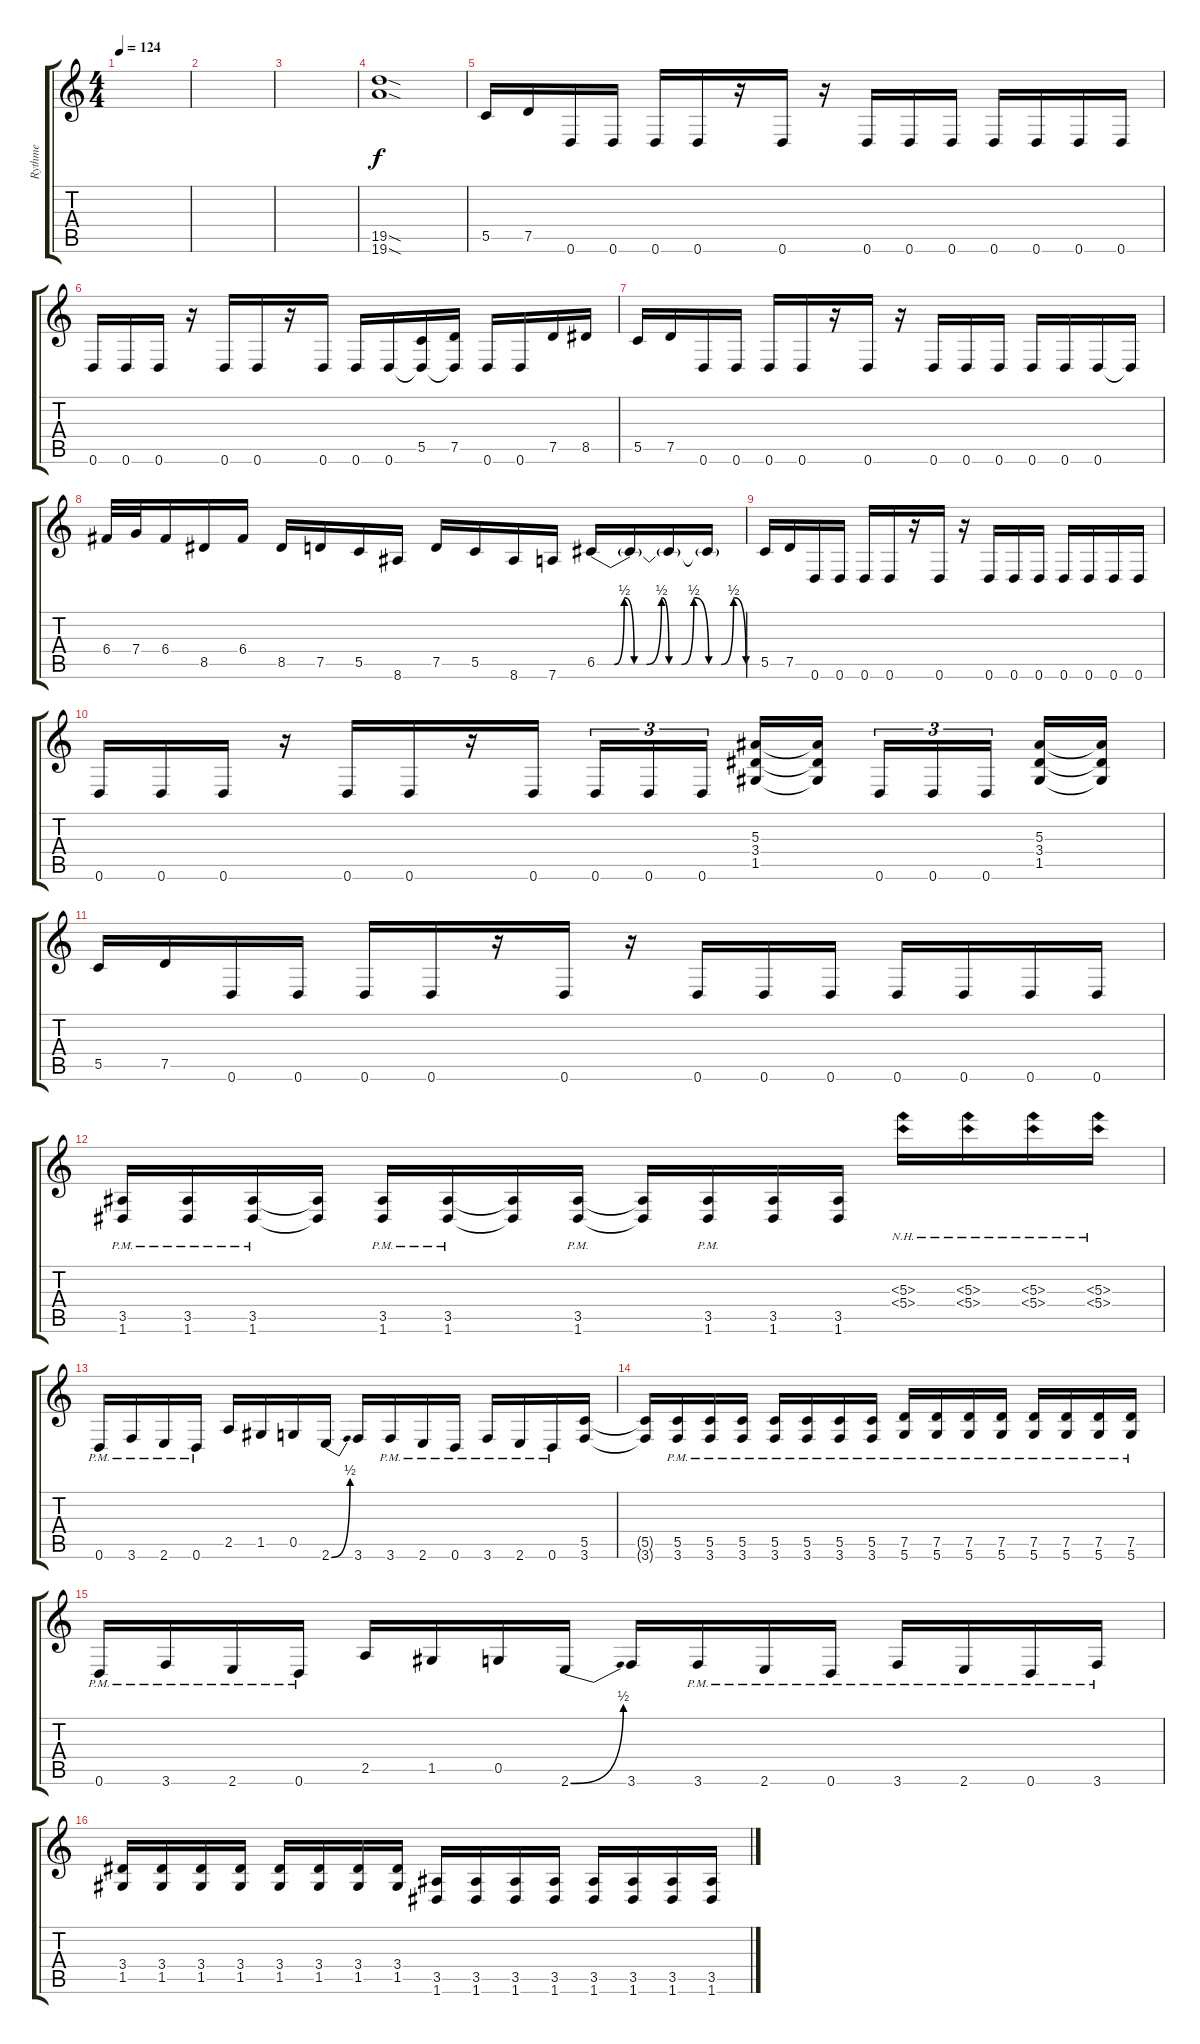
\track ("Rythme" "Rythme") {instrument distortionguitar}
\staff {score tabs}
\tuning (D4 A3 F3 C3 G2 D2) {hide}
\ts (4 4)
\tempo 124
\clef g2
\ks c
|
|
|
(19.5{sod} 19.6{sod}).1 |
5.5.16 7.5.16 0.6.16 0.6.16 0.6.16 0.6.16 r.16 0.6.16 r.16 0.6.16 0.6.16 0.6.16 0.6.16 0.6.16 0.6.16 0.6.16 |
0.6.16 0.6.16 0.6.16 r.16 0.6.16 0.6.16 r.16 0.6.16 0.6.16 0.6.16 (5.5 0.6{t}).16 (7.5 0.6{t}).16 0.6.16 0.6.16 7.5.16 8.5.16 |
5.5.16 7.5.16 0.6.16 0.6.16 0.6.16 0.6.16 r.16 0.6.16 r.16 0.6.16 0.6.16 0.6.16 0.6.16 0.6.16 0.6.16 0.6{t}.16 |
6.4.32 7.4.32 6.4.16 8.5.16 6.4.16 8.5.16 7.5.16 5.5.16 8.6.16 7.5.16 5.5.16 8.6.16 7.6.16 6.5{be (custom 0 0 7 0 11 2 15 0 20 0 26 2 29 0 34 0 39 2 45 0 50 0 55 2 60 0)}.16 6.5{t}.16 6.5{t}.16 6.5{t}.16 |
5.5.16 7.5.16 0.6.16 0.6.16 0.6.16 0.6.16 r.16 0.6.16 r.16 0.6.16 0.6.16 0.6.16 0.6.16 0.6.16 0.6.16 0.6.16 |
0.6.16 0.6.16 0.6.16 r.16 0.6.16 0.6.16 r.16 0.6.16 0.6.16{tu (3 2)} 0.6.16{tu (3 2)} 0.6.16{tu (3 2)} (5.3 3.4 1.5).16 (5.3{t} 3.4{t} 1.5{t}).16 0.6.16{tu (3 2)} 0.6.16{tu (3 2)} 0.6.16{tu (3 2)} (5.3 3.4 1.5).16 (5.3{t} 3.4{t} 1.5{t}).16 |
5.5.16 7.5.16 0.6.16 0.6.16 0.6.16 0.6.16 r.16 0.6.16 r.16 0.6.16 0.6.16 0.6.16 0.6.16 0.6.16 0.6.16 0.6.16 |
(3.5{pm} 1.6{pm}).16 (3.5{pm} 1.6{pm}).16 (3.5{pm} 1.6{pm}).16 (3.5{t} 1.6{t}).16 (3.5{pm} 1.6{pm}).16 (3.5{pm} 1.6{pm}).16 (3.5{t} 1.6{t}).16 (3.5{pm} 1.6{pm}).16 (3.5{t} 1.6{t}).16 (3.5{pm} 1.6{pm}).16 (3.5 1.6).16 (3.5 1.6).16 (5.3{nh} 5.4{nh}).16 (5.3{nh} 5.4{nh}).16 (5.3{nh} 5.4{nh}).16 (5.3{nh} 5.4{nh}).16 |
0.6{pm}.16 3.6{pm}.16 2.6{pm}.16 0.6{pm}.16 2.5.16 1.5.16 0.5.16 2.6{be (bend 0 0 60 2)}.16 3.6.16 3.6{pm}.16 2.6{pm}.16 0.6{pm}.16 3.6{pm}.16 2.6{pm}.16 0.6{pm}.16 (5.5 3.6).16 |
(5.5{t} 3.6{t}).16 (5.5{pm} 3.6{pm}).16 (5.5{pm} 3.6{pm}).16 (5.5{pm} 3.6{pm}).16 (5.5{pm} 3.6{pm}).16 (5.5{pm} 3.6{pm}).16 (5.5{pm} 3.6{pm}).16 (5.5{pm} 3.6{pm}).16 (7.5{pm} 5.6{pm}).16 (7.5{pm} 5.6{pm}).16 (7.5{pm} 5.6{pm}).16 (7.5{pm} 5.6{pm}).16 (7.5{pm} 5.6{pm}).16 (7.5{pm} 5.6{pm}).16 (7.5{pm} 5.6{pm}).16 (7.5{pm} 5.6{pm}).16 |
0.6{pm}.16 3.6{pm}.16 2.6{pm}.16 0.6{pm}.16 2.5.16 1.5.16 0.5.16 2.6{be (bend 0 0 60 2)}.16 3.6.16 3.6{pm}.16 2.6{pm}.16 0.6{pm}.16 3.6{pm}.16 2.6{pm}.16 0.6{pm}.16 3.6{pm}.16 |
(3.4 1.5).16 (3.4 1.5).16 (3.4 1.5).16 (3.4 1.5).16 (3.4 1.5).16 (3.4 1.5).16 (3.4 1.5).16 (3.4 1.5).16 (3.5 1.6).16 (3.5 1.6).16 (3.5 1.6).16 (3.5 1.6).16 (3.5 1.6).16 (3.5 1.6).16 (3.5 1.6).16 (3.5 1.6).16
